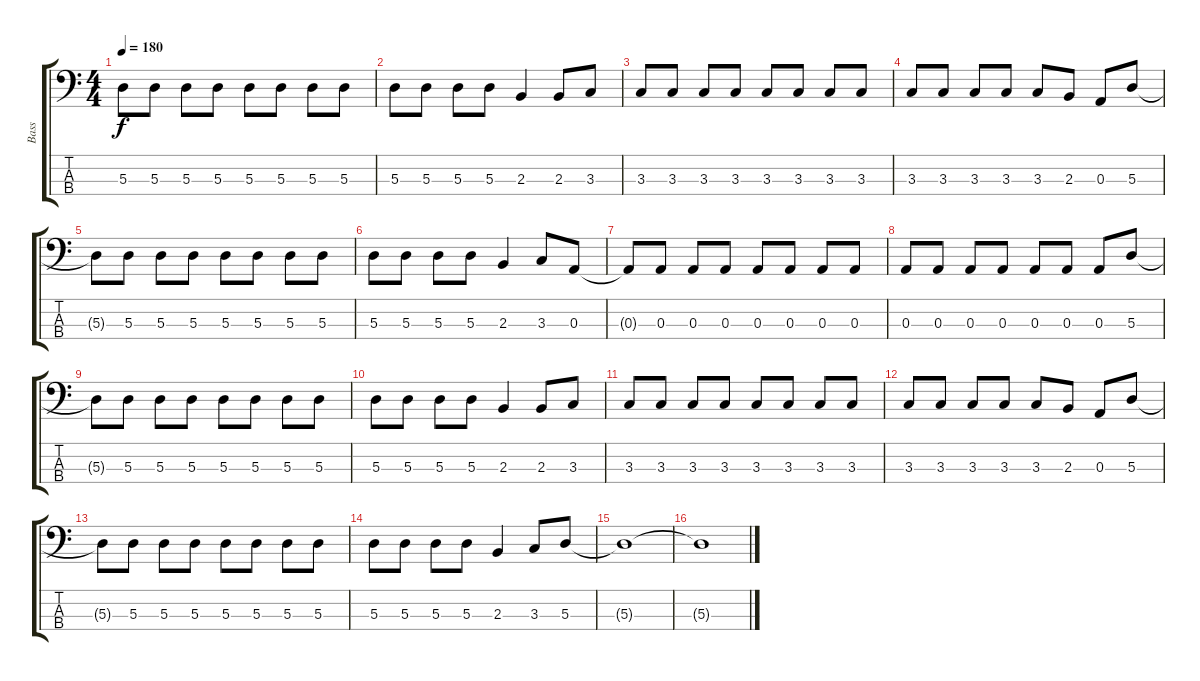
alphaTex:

\track ("Bass" "Bass") {instrument electricbassfinger}
\staff {score tabs}
\tuning (G2 D2 A1 E1) {hide}
\ts (4 4)
\tempo 180
\clef f4
\ks c
5.3{t}.8{dy f} 5.3.8 5.3.8 5.3.8 5.3.8 5.3.8 5.3.8 5.3.8 |
5.3.8 5.3.8 5.3.8 5.3.8 2.3.4 2.3.8 3.3.8 |
3.3.8 3.3.8 3.3.8 3.3.8 3.3.8 3.3.8 3.3.8 3.3.8 |
3.3.8 3.3.8 3.3.8 3.3.8 3.3.8 2.3.8 0.3.8 5.3.8 |
5.3{t}.8 5.3.8 5.3.8 5.3.8 5.3.8 5.3.8 5.3.8 5.3.8 |
5.3.8 5.3.8 5.3.8 5.3.8 2.3.4 3.3.8 0.3.8 |
0.3{t}.8 0.3.8 0.3.8 0.3.8 0.3.8 0.3.8 0.3.8 0.3.8 |
0.3.8 0.3.8 0.3.8 0.3.8 0.3.8 0.3.8 0.3.8 5.3.8 |
5.3{t}.8 5.3.8 5.3.8 5.3.8 5.3.8 5.3.8 5.3.8 5.3.8 |
5.3.8 5.3.8 5.3.8 5.3.8 2.3.4 2.3.8 3.3.8 |
3.3.8 3.3.8 3.3.8 3.3.8 3.3.8 3.3.8 3.3.8 3.3.8 |
3.3.8 3.3.8 3.3.8 3.3.8 3.3.8 2.3.8 0.3.8 5.3.8 |
5.3{t}.8 5.3.8 5.3.8 5.3.8 5.3.8 5.3.8 5.3.8 5.3.8 |
5.3.8 5.3.8 5.3.8 5.3.8 2.3.4 3.3.8 5.3.8 |
5.3{t}.1 |
5.3{t}.1
